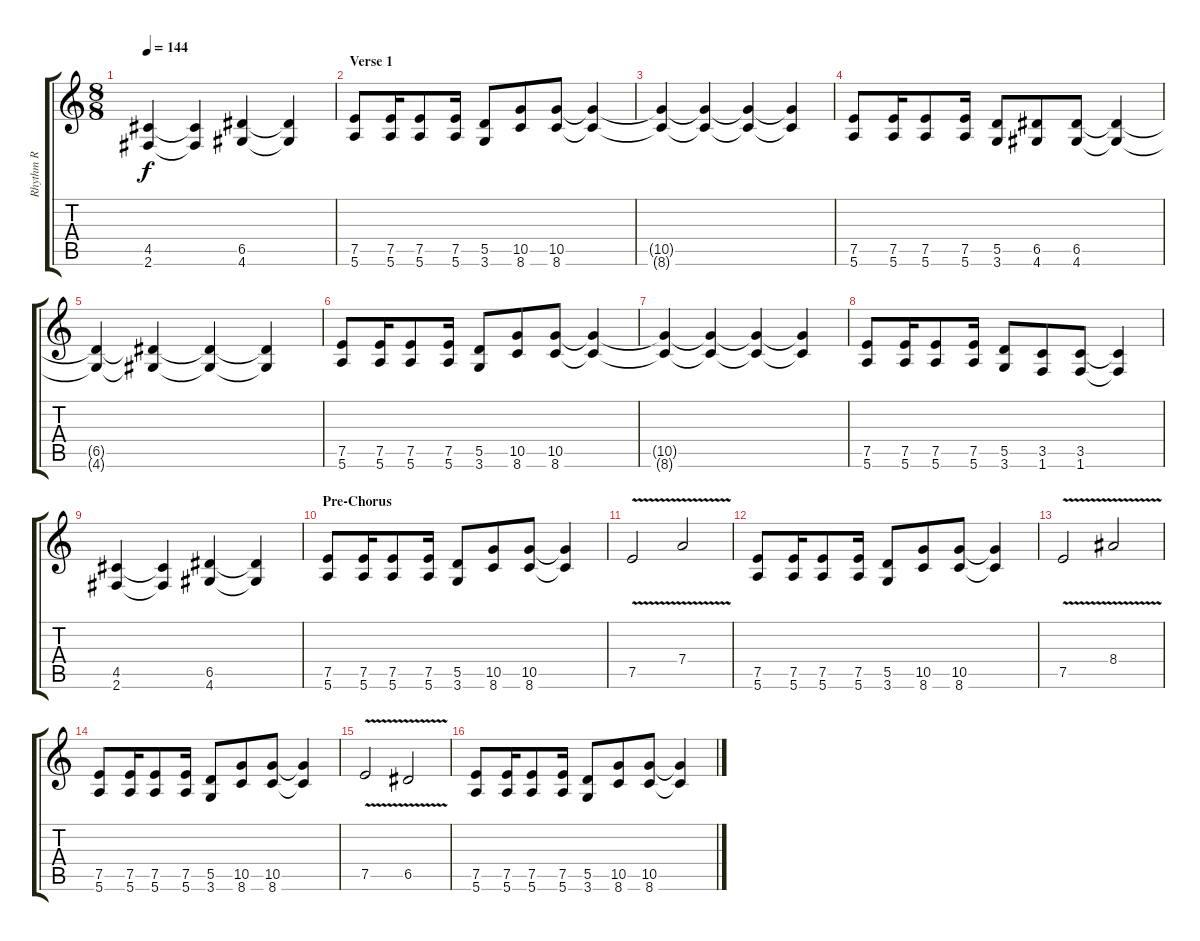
\track ("Rhythm R" "Rhythm R") {instrument overdrivenguitar}
\staff {score tabs}
\tuning (E4 B3 G3 D3 A2 E2) {hide}
\ts (8 8)
\tempo 144
\clef g2
\ks c
(4.5 2.6).4{dy f} (4.5{t} 2.6{t}).4 (6.5 4.6).4 (6.5{t} 4.6{t}).4 |
\section ("" "Verse 1")
(7.5 5.6).8 (7.5 5.6).16 (7.5 5.6).8 (7.5 5.6).16 (5.5 3.6).8 (10.5 8.6).8 (10.5 8.6).8 (10.5{t} 8.6{t}).4 |
(10.5{t} 8.6{t}).4 (10.5{t} 8.6{t}).4 (10.5{t} 8.6{t}).4 (10.5{t} 8.6{t}).4 |
(7.5 5.6).8 (7.5 5.6).16 (7.5 5.6).8 (7.5 5.6).16 (5.5 3.6).8 (6.5 4.6).8 (6.5 4.6).8 (6.5{t} 4.6{t}).4 |
(6.5{t} 4.6{t}).4 (6.5{t} 4.6{t}).4 (6.5{t} 4.6{t}).4 (6.5{t} 4.6{t}).4 |
(7.5 5.6).8 (7.5 5.6).16 (7.5 5.6).8 (7.5 5.6).16 (5.5 3.6).8 (10.5 8.6).8 (10.5 8.6).8 (10.5{t} 8.6{t}).4 |
(10.5{t} 8.6{t}).4 (10.5{t} 8.6{t}).4 (10.5{t} 8.6{t}).4 (10.5{t} 8.6{t}).4 |
(7.5 5.6).8 (7.5 5.6).16 (7.5 5.6).8 (7.5 5.6).16 (5.5 3.6).8 (3.5 1.6).8 (3.5 1.6).8 (3.5{t} 1.6{t}).4 |
(4.5 2.6).4 (4.5{t} 2.6{t}).4 (6.5 4.6).4 (6.5{t} 4.6{t}).4 |
\section ("" "Pre-Chorus")
(7.5 5.6).8 (7.5 5.6).16 (7.5 5.6).8 (7.5 5.6).16 (5.5 3.6).8 (10.5 8.6).8 (10.5 8.6).8 (10.5{t} 8.6{t}).4 |
7.5{v}.2 7.4{v}.2 |
(7.5 5.6).8 (7.5 5.6).16 (7.5 5.6).8 (7.5 5.6).16 (5.5 3.6).8 (10.5 8.6).8 (10.5 8.6).8 (10.5{t} 8.6{t}).4 |
7.5{v}.2 8.4{v}.2 |
(7.5 5.6).8 (7.5 5.6).16 (7.5 5.6).8 (7.5 5.6).16 (5.5 3.6).8 (10.5 8.6).8 (10.5 8.6).8 (10.5{t} 8.6{t}).4 |
7.5{v}.2 6.5{v}.2 |
(7.5 5.6).8 (7.5 5.6).16 (7.5 5.6).8 (7.5 5.6).16 (5.5 3.6).8 (10.5 8.6).8 (10.5 8.6).8 (10.5{t} 8.6{t}).4
